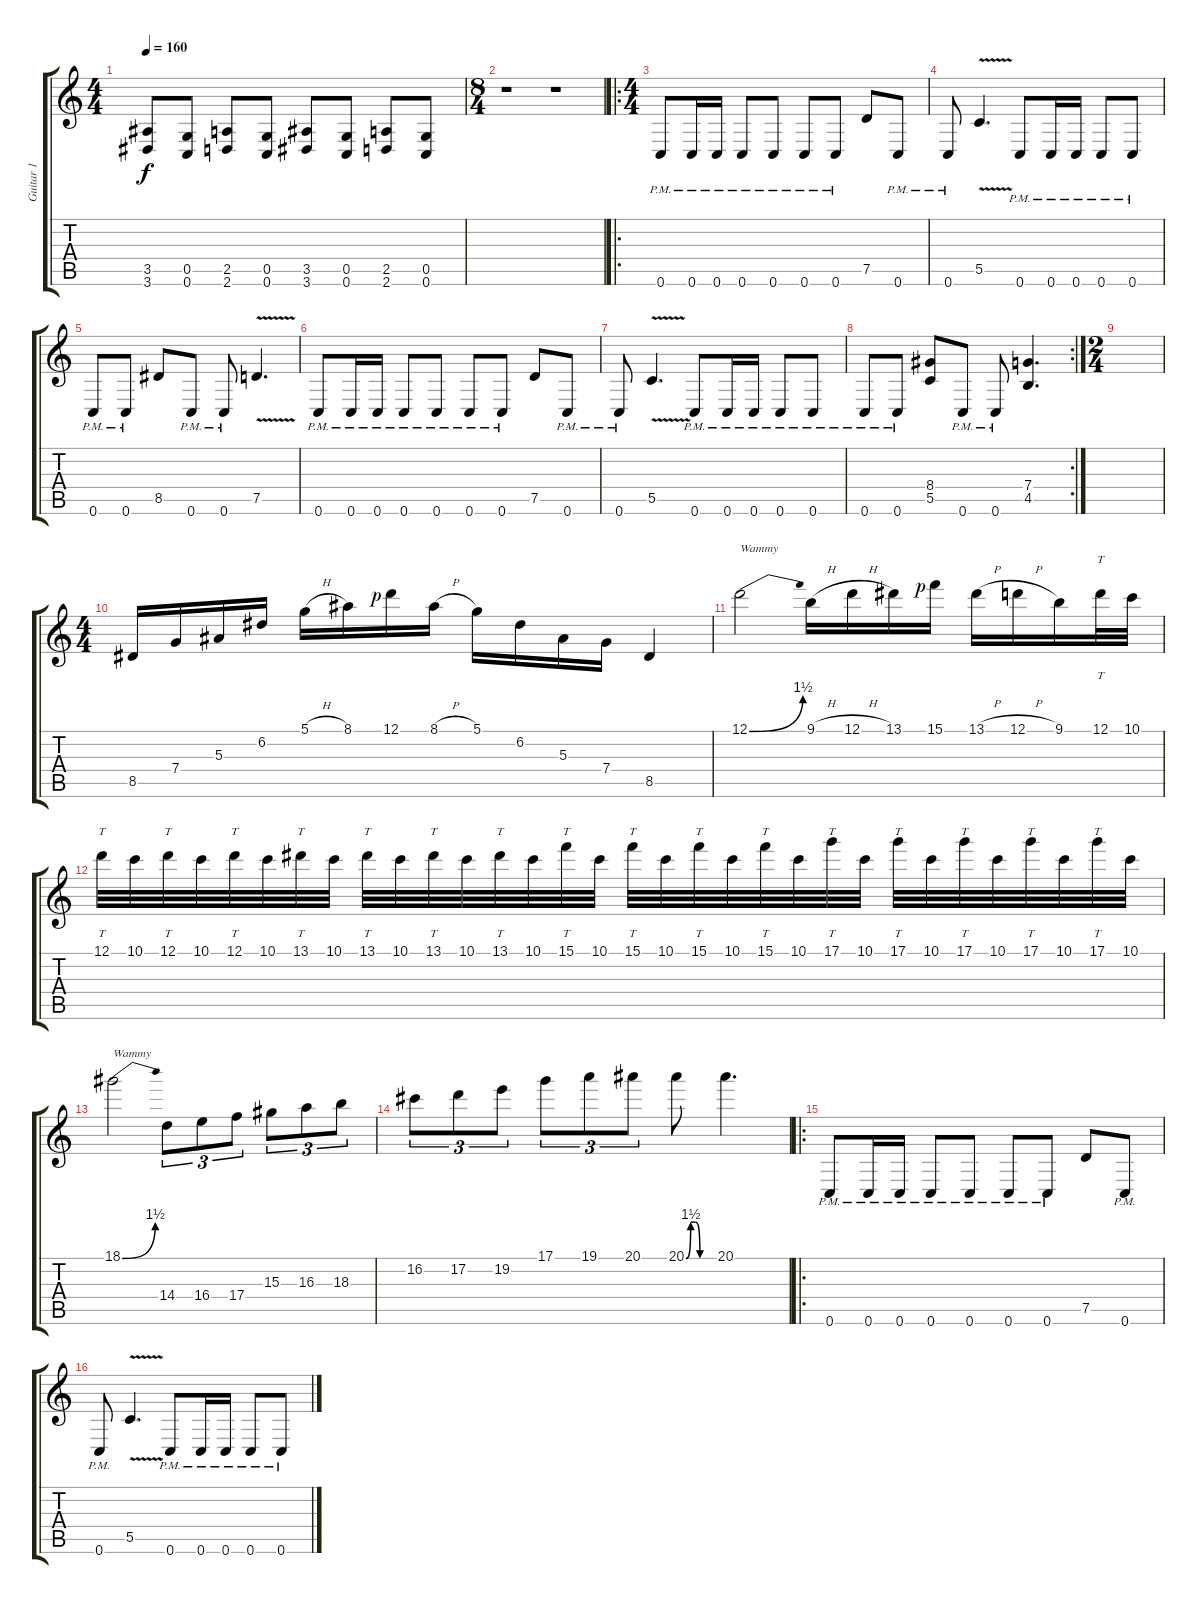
\track ("Guitar 1" "Guitar 1") {instrument distortionguitar}
\staff {score tabs}
\tuning (D4 A3 F3 C3 G2 C2) {hide}
\ts (4 4)
\tempo 160
\clef g2
\ks c
(3.5 3.6).8{dy f} (0.5 0.6).8 (2.5 2.6).8 (0.5 0.6).8 (3.5 3.6).8 (0.5 0.6).8 (2.5 2.6).8 (0.5 0.6).8 |
\ts (8 4)
r.1 r.1 |
\ro
\ts (4 4)
0.6{pm}.8 0.6{pm}.16 0.6{pm}.16 0.6{pm}.8 0.6{pm}.8 0.6{pm}.8 0.6{pm}.8 7.5.8 0.6{pm}.8 |
0.6{pm}.8 5.5{v}.4{d} 0.6{pm}.8 0.6{pm}.16 0.6{pm}.16 0.6{pm}.8 0.6{pm}.8 |
0.6{pm}.8 0.6{pm}.8 8.5.8 0.6{pm}.8 0.6{pm}.8 7.5{v}.4{d} |
0.6{pm}.8 0.6{pm}.16 0.6{pm}.16 0.6{pm}.8 0.6{pm}.8 0.6{pm}.8 0.6{pm}.8 7.5.8 0.6{pm}.8 |
0.6{pm}.8 5.5{v}.4{d} 0.6{pm}.8 0.6{pm}.16 0.6{pm}.16 0.6{pm}.8 0.6{pm}.8 |
\rc 2
0.6{pm}.8 0.6{pm}.8 (8.4 5.5).8 0.6{pm}.8 0.6{pm}.8 (7.4 4.5).4{d} |
\ts (2 4)
|
\ts (4 4)
8.5.16 7.4.16 5.3.16 6.2.16 5.1{h}.16 8.1.16 12.1{rf 1}.16 8.1{h}.16 5.1.16 6.2.16 5.3.16 7.4.16 8.5.4 |
12.1{be (bend 0 0 60 6)}.2{txt "Wammy"} 9.1{h}.16 12.1{h}.16 13.1.16 15.1{rf 1}.16 13.1{h}.16 12.1{h}.16 9.1.16 12.1.32{tt} 10.1.32 |
12.1.32{tt} 10.1.32 12.1.32{tt} 10.1.32 12.1.32{tt} 10.1.32 13.1.32{tt} 10.1.32 13.1.32{tt} 10.1.32 13.1.32{tt} 10.1.32 13.1.32{tt} 10.1.32 15.1.32{tt} 10.1.32 15.1.32{tt} 10.1.32 15.1.32{tt} 10.1.32 15.1.32{tt} 10.1.32 17.1.32{tt} 10.1.32 17.1.32{tt} 10.1.32 17.1.32{tt} 10.1.32 17.1.32{tt} 10.1.32 17.1.32{tt} 10.1.32 |
18.1{be (bend 0 0 60 6)}.2{txt "Wammy"} 14.4.8{tu (3 2)} 16.4.8{tu (3 2)} 17.4.8{tu (3 2)} 15.3.8{tu (3 2)} 16.3.8{tu (3 2)} 18.3.8{tu (3 2)} |
16.2.8{tu (3 2)} 17.2.8{tu (3 2)} 19.2.8{tu (3 2)} 17.1.8{tu (3 2)} 19.1.8{tu (3 2)} 20.1.8{tu (3 2)} 20.1{be (custom 0 0 10 6 20 6 30 0 60 0)}.8 20.1.4{d} |
\ro
0.6{pm}.8 0.6{pm}.16 0.6{pm}.16 0.6{pm}.8 0.6{pm}.8 0.6{pm}.8 0.6{pm}.8 7.5.8 0.6{pm}.8 |
0.6{pm}.8 5.5{v}.4{d} 0.6{pm}.8 0.6{pm}.16 0.6{pm}.16 0.6{pm}.8 0.6{pm}.8
